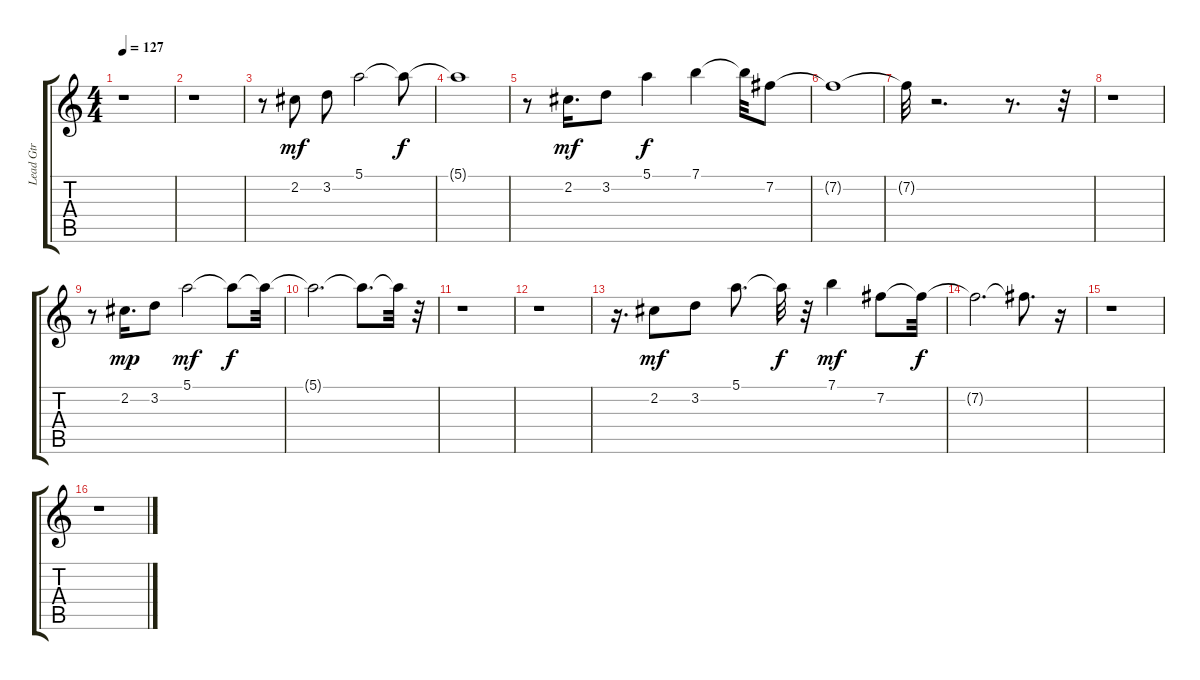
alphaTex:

\track ("Lead Gtr            " "Lead Gtr  ") {instrument overdrivenguitar}
\staff {score tabs}
\tuning (E4 B3 G3 D3 A2 E2) {hide}
\ts (4 4)
\tempo 127
\clef g2
\ks c
r.1{dy mf} |
r.1 |
r.8 2.2.8 3.2.8 5.1.2 5.1{t}.8{dy f} |
5.1{t}.1 |
r.8 2.2.16{d dy mf} 3.2.8 5.1.4{dy f} 7.1.4 7.1{t}.32 7.2.8 |
7.2{t}.1 |
7.2{t}.32 r.2{d} r.8{d} r.32 |
r.1 |
r.8 2.2.16{d dy mp} 3.2.8 5.1.2{dy mf} 5.1{t}.8{dy f} 5.1{t}.32 |
5.1{t}.2{d} 5.1{t}.8{d} 5.1{t}.32 r.32 |
r.1 |
r.1 |
r.16{d} 2.2.8{dy mf} 3.2.8 5.1.8{d} 5.1{t}.32{dy f} r.32 7.1.4{dy mf} 7.2.8 7.2{t}.32{dy f} |
7.2{t}.2{d} 7.2{t}.8{d} r.16 |
r.1 |
r.1
